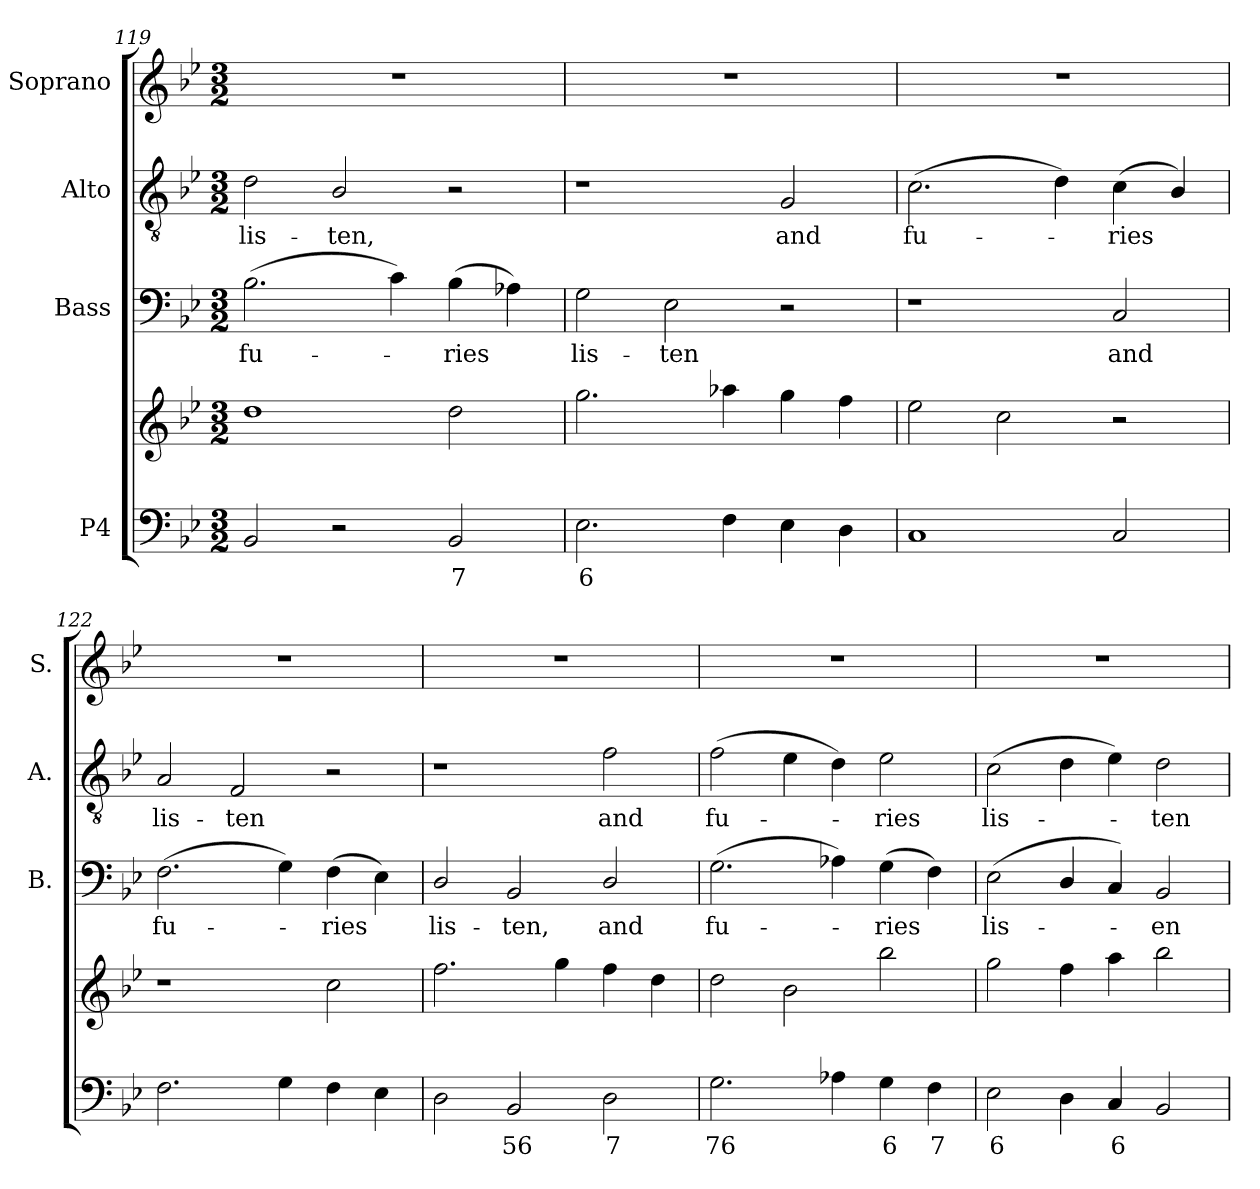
**kern	**text	**kern	**kern	**text	**kern	**text	**kern
*part4	*part4	*part4	*part3	*part3	*part2	*part2	*part1
*staff5	*staff5	*staff4	*staff3	*staff3	*staff2	*staff2	*staff1
*I"P4	*	*	*I"Bass	*	*I"Alto	*	*I"Soprano
*	*	*	*I'B.	*	*I'A.	*	*I'S.
*clefF4	*	*clefG2	*clefF4	*	*clefGv2	*	*clefG2
*	*	*	*	*	*ITrd7c12	*	*
*k[b-e-]	*	*k[b-e-]	*k[b-e-]	*	*k[b-e-]	*	*k[b-e-]
*B-:	*	*B-:	*B-:	*	*B-:	*	*B-:
*M3/2	*	*M3/2	*M3/2	*	*M3/2	*	*M3/2
=119	=119	=119	=119	=119	=119	=119	=119
!	!	!	!	!LO:LY:b:color=#000000	!	!	!
!	!	!	!	!	!	!LO:LY:b:color=#000000	!LO:N:vis=1
2BB-i/	.	1ddi	(2.B-i\	fu-	2Di\	lis-	1.r
!	!	!	!	!	!	!LO:LY:b:color=#000000	!
2r	.	.	.	.	2BB-i/	-ten,	.
.	.	.	4ci\)	.	.	.	.
!	!LO:LY:b:color=#000000	!	!	!	!	!	!
!	!	!	!	!LO:LY:b:color=#000000	!	!	!
2BB-i/	7	2ddi\	(4B-i\	-ries	2r	.	.
.	.	.	4A-Xi\)	.	.	.	.
=120	=120	=120	=120	=120	=120	=120	=120
!	!LO:LY:b:color=#000000	!	!	!	!	!	!
!	!	!	!	!LO:LY:b:color=#000000	!	!	!LO:N:vis=1
2.E-i\	6	2.ggi\	2Gi\	lis-	1r	.	1.r
!	!	!	!	!LO:LY:b:color=#000000	!	!	!
.	.	.	2E-i\	-ten	.	.	.
4Fi\	.	4aa-Xi\	.	.	.	.	.
!	!	!	!	!	!	!LO:LY:b:color=#000000	!
4E-i\	.	4ggi\	2r	.	2GGi/	and	.
4Di\	.	4ffi\	.	.	.	.	.
!!LO:LB:g=z
=121	=121	=121	=121	=121	=121	=121	=121
!	!	!	!	!	!	!LO:LY:b:color=#000000	!LO:N:vis=1
1Ci	.	2ee-i\	1r	.	(2.Ci\	fu-	1.r
.	.	2cci\	.	.	.	.	.
.	.	.	.	.	4Di\)	.	.
!	!	!	!	!LO:LY:b:color=#000000	!	!	!
!	!	!	!	!	!	!LO:LY:b:color=#000000	!
2Ci/	.	2r	2Ci/	and	(4Ci\	-ries	.
.	.	.	.	.	4BB-i/)	.	.
=122	=122	=122	=122	=122	=122	=122	=122
!	!	!	!	!LO:LY:b:color=#000000	!	!	!
!	!	!	!	!	!	!LO:LY:b:color=#000000	!LO:N:vis=1
2.Fi\	.	1r	(2.Fi\	fu-	2AAi/	lis-	1.r
!	!	!	!	!	!	!LO:LY:b:color=#000000	!
.	.	.	.	.	2FFi/	-ten	.
4Gi\	.	.	4Gi\)	.	.	.	.
!	!	!	!	!LO:LY:b:color=#000000	!	!	!
4Fi\	.	2cci\	(4Fi\	-ries	2r	.	.
4E-i\	.	.	4E-i\)	.	.	.	.
=123	=123	=123	=123	=123	=123	=123	=123
!	!	!	!	!LO:LY:b:color=#000000	!	!	!LO:N:vis=1
2Di\	.	2.ffi\	2Di/	lis-	1r	.	1.r
!	!LO:LY:b:color=#000000	!	!	!	!	!	!
!	!	!	!	!LO:LY:b:color=#000000	!	!	!
2BB-i/	56	.	2BB-i/	-ten,	.	.	.
.	.	4ggi\	.	.	.	.	.
!	!LO:LY:b:color=#000000	!	!	!	!	!	!
!	!	!	!	!LO:LY:b:color=#000000	!	!	!
!	!	!	!	!	!	!LO:LY:b:color=#000000	!
2Di\	7	4ffi\	2Di/	and	2Fi\	and	.
.	.	4ddi\	.	.	.	.	.
=124	=124	=124	=124	=124	=124	=124	=124
!	!LO:LY:b:color=#000000	!	!	!	!	!	!
!	!	!	!	!LO:LY:b:color=#000000	!	!	!
!	!	!	!	!	!	!LO:LY:b:color=#000000	!LO:N:vis=1
2.Gi\	76	2ddi\	(2.Gi\	fu-	(2Fi\	fu-	1.r
.	.	2b-i\	.	.	4E-i\	.	.
4A-Xi\	.	.	4A-Xi\)	.	4Di\)	.	.
!	!LO:LY:b:color=#000000	!	!	!	!	!	!
!	!	!	!	!LO:LY:b:color=#000000	!	!	!
!	!	!	!	!	!	!LO:LY:b:color=#000000	!
4Gi\	6	2bb-i\	(4Gi\	-ries	2E-i\	-ries	.
!	!LO:LY:b:color=#000000	!	!	!	!	!	!
4Fi\	7	.	4Fi\)	.	.	.	.
=125	=125	=125	=125	=125	=125	=125	=125
!	!LO:LY:b:color=#000000	!	!	!	!	!	!
!	!	!	!	!LO:LY:b:color=#000000	!	!	!
!	!	!	!	!	!	!LO:LY:b:color=#000000	!LO:N:vis=1
2E-i\	6	2ggi\	(2E-i\	lis-	(2Ci\	lis-	1.r
4Di\	.	4ffi\	4Di/	.	4Di\	.	.
!	!LO:LY:b:color=#000000	!	!	!	!	!	!
4Ci/	6	4aai\	4Ci/)	.	4E-i\)	.	.
!	!	!	!	!LO:LY:b:color=#000000	!	!	!
!	!	!	!	!	!	!LO:LY:b:color=#000000	!
2BB-i/	.	2bb-i\	2BB-i/	-en	2Di\	-ten	.
=	=	=	=	=	=	=	=
*-	*-	*-	*-	*-	*-	*-	*-
